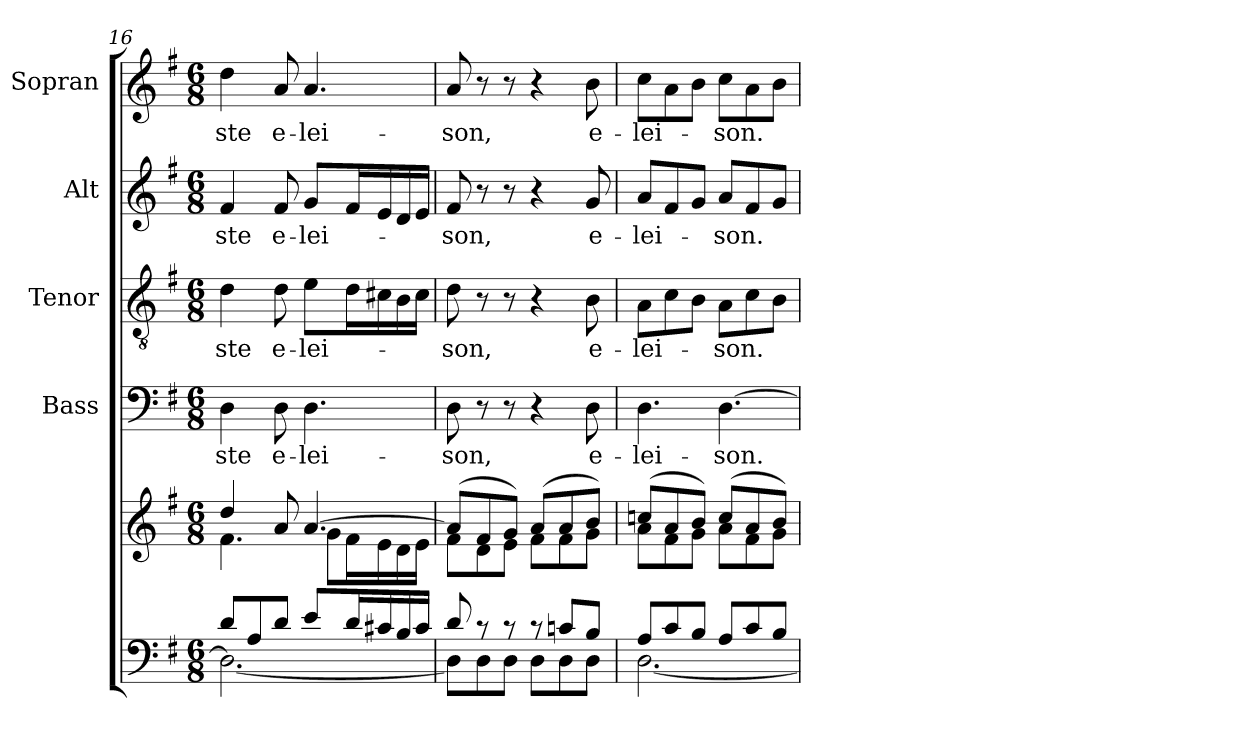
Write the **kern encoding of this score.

**kern	**kern	**kern	**text	**kern	**text	**kern	**text	**kern	**text
*part5	*part5	*part4	*part4	*part3	*part3	*part2	*part2	*part1	*part1
*staff6	*staff5	*staff4	*staff4	*staff3	*staff3	*staff2	*staff2	*staff1	*staff1
*	*	*I"Bass	*	*I"Tenor	*	*I"Alt	*	*I"Sopran	*
*	*	*I'B.	*	*I'T.	*	*I'A.	*	*I'S.	*
*clefF4	*clefG2	*clefF4	*	*clefGv2	*	*clefG2	*	*clefG2	*
*k[f#]	*k[f#]	*k[f#]	*	*k[f#]	*	*k[f#]	*	*k[f#]	*
*G:	*G:	*G:	*	*G:	*	*G:	*	*G:	*
*M6/8	*M6/8	*M6/8	*	*M6/8	*	*M6/8	*	*M6/8	*
=16	=16	=16	=16	=16	=16	=16	=16	=16	=16
*^	*^	*	*	*	*	*	*	*	*
!	!	!	!	!	!LO:LY:b	!	!LO:LY:b	!	!LO:LY:b	!	!LO:LY:b
8d/L	2.D\_	4dd/	4.f#\	4D\	-ste	4d\	-ste	4f#/	-ste	4dd\	-ste
8A/	.	.	.	.	.	.	.	.	.	.	.
!	!	!	!	!	!LO:LY:b	!	!LO:LY:b	!	!LO:LY:b	!	!LO:LY:b
8d/J	.	8a/	.	8D\	e-	8d\	e-	8f#/	e-	8a/	e-
!	!	!	!	!	!LO:LY:b	!	!LO:LY:b	!	!LO:LY:b	!	!LO:LY:b
8e/L	.	[>4.a/	8g\L	4.D\	-lei-	8e\L	-lei-	8g/L	-lei-	4.a/	-lei-
16d/L	.	.	16f#\L	.	.	16d\L	.	16f#/L	.	.	.
16c#X/	.	.	16e\	.	.	16c#X\	.	16e/	.	.	.
16B/	.	.	16d\	.	.	16B\	.	16d/	.	.	.
16c#/JJ	.	.	16e\JJ	.	.	16c#\JJ	.	16e/JJ	.	.	.
=17	=17	=17	=17	=17	=17	=17	=17	=17	=17	=17	=17
!	!	!	!	!	!LO:LY:b	!	!LO:LY:b	!	!LO:LY:b	!	!LO:LY:b
8d/	8D\L]	(>8a/L]	8f#\L	8D\	-son,	8d\	-son,	8f#/	-son,	8a/	-son,
8rc	8D\	8f#/	8d\	8r	.	8r	.	8r	.	8r	.
8rc	8D\J	8g/J)	8e\J	8r	.	8r	.	8r	.	8r	.
8rc	8D\L	(>8a/L	8f#\L	4r	.	4r	.	4r	.	4r	.
8cn/L	8D\	8a/	8f#\	.	.	.	.	.	.	.	.
!	!	!	!	!	!LO:LY:b	!	!LO:LY:b	!	!LO:LY:b	!	!LO:LY:b
8B/J	8D\J	8b/J)	8g\J	8D\	e-	8B\	e-	8g/	e-	8b\	e-
=18	=18	=18	=18	=18	=18	=18	=18	=18	=18	=18	=18
!	!	!	!	!	!LO:LY:b	!	!LO:LY:b	!	!LO:LY:b	!	!LO:LY:b
8A/L	[<2.D\	(>8ccn/L	8a\L	4.D\	-lei-	8A\L	-lei-	8a/L	-lei-	8cc\L	-lei-
8c/	.	8a/	8f#\	.	.	8c\	.	8f#/	.	8a\	.
8B/J	.	8b/J)	8g\J	.	.	8B\J	.	8g/J	.	8b\J	.
!	!	!	!	!	!LO:LY:b	!	!LO:LY:b	!	!LO:LY:b	!	!LO:LY:b
8A/L	.	(>8cc/L	8a\L	[4.D\	-son.	8A\L	-son.	8a/L	-son.	8cc\L	-son.
8c/	.	8a/	8f#\	.	.	8c\	.	8f#/	.	8a\	.
8B/J	.	8b/J)	8g\J	.	.	8B\J	.	8g/J	.	8b\J	.
*v	*v	*	*	*	*	*	*	*	*	*	*
*	*v	*v	*	*	*	*	*	*	*	*
=	=	=	=	=	=	=	=	=	=
*-	*-	*-	*-	*-	*-	*-	*-	*-	*-
